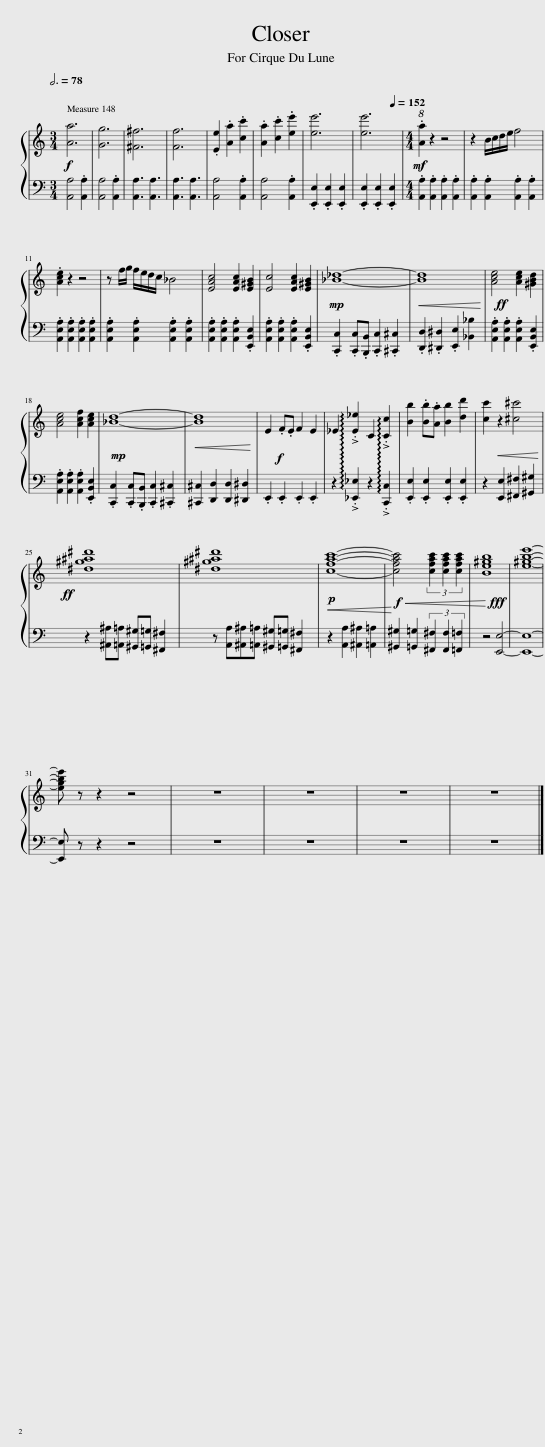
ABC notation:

X:1
%%score { 1 | 2 }
L:1/8
Q:3/4=78
M:3/4
I:linebreak $
K:C
V:1 treble
V:2 bass
V:1
!f! [Aa]6 | [Gg]6 | [^F^f]6 | [Ff]6 | .[Ee]2 .[Aa]2 .[cc']2 | %5
 .[Aa]2 .[cc']2 .[ee']2 | [ee']6 | [ee']6 |[M:4/4][Q:1/4=152]!mf!!8va(! .[aa']2 z2 z4!8va)! | z2 B/c/d/e/ f4 |$ %10
 .[Ace]2 z2 z4 | z f/g/ f/e/d/c/ _B4 | [EAc]4 [EAc]2 [E^GB]2 | [Ec]4 [EAc]2 [E^GB]2 |!mp! [_B_d]8- | %15
!<(! [Bd]8!<)! |!ff! [Ace]4 [Ace]2 [^GBd]2 |$ [Ace]4 [Acf]2 [Ace]2 | [_Bd]8- |!<(! [Bd]8!<)! | %20
 E2 .F.E F2 E2 | _E2 !arpeggio!.[E_e]2 C2 !arpeggio!.[Cc]2 | [Bb]2 .[Bb].[Aa] [Bb]2 [dd']2 | [cc']2 z2 [^c^c']4 |$!ff! [^d^g^a^d']8 | %25
 [^d^g^a^d']8 |!p! [cfac']8- | [cfac']4 (3[cfac']2 [cfac']2 [cfac']2 | [Be^gb]8 | [e^gbe']8- |$ %30
 [egbe'] z z2 z4 | z8 | z8 | z8 | z8 |] %35
V:2
 [A,,A,]4 .[A,,A,]2 | [A,,A,]4 .[A,,A,]2 | [A,,A,]3 [A,,A,]3 | [A,,A,]3 [A,,A,]3 | [A,,A,]4 .[A,,A,]2 | %5
 [A,,A,]4 .[A,,A,]2 | .[E,,E,]2 .[E,,E,]2 .[E,,E,]2 | .[E,,E,]2 .[E,,E,]2 .[E,,E,]2 |[M:4/4] .[A,,A,]2 .[A,,A,]2 .[A,,A,]2 .[A,,A,]2 | .[A,,A,]2 .[A,,A,]2 .[A,,A,]2 .[A,,A,]2 |$ %10
 .[A,,E,A,]2 .[A,,E,A,]2 .[A,,E,A,]2 .[A,,E,A,]2 | .[A,,E,A,]2 .[A,,E,A,]2 .[A,,E,A,]2 .[A,,E,A,]2 | .[A,,E,A,]2 .[A,,E,A,]2 .[A,,E,A,]2 .[E,,B,,E,]2 | .[A,,E,A,]2 .[A,,E,A,]2 .[A,,E,A,]2 .[E,,B,,E,]2 | .[C,,C,]2 .[C,,C,].[B,,,B,,] .[C,,C,]2 .[^C,,^C,]2 | %15
 .[D,,D,]2 .[^D,,^D,]2 .[E,,E,]2 [_B,,_B,]2 | .[A,,E,A,]2 .[A,,E,A,]2 .[A,,E,A,]2 .[E,,B,,E,]2 |$ .[A,,E,A,]2 .[A,,E,A,]2 .[A,,E,A,]2 .[E,,B,,E,]2 |!mp! .[C,,C,]2 .[C,,C,].[B,,,B,,] .[C,,C,]2 .[^C,,^C,]2 | [^C,,^C,]2 [D,,D,]2 [D,,D,]2 [^D,,^D,]2 | %20
!f! .E,,2 .E,,2 .E,,2 .E,,2 | z2 .[_E,,_E,]2 z2 .[C,,C,]2 | .[E,,E,]2 .[E,,E,]2 .[E,,E,]2 .[E,,E,]2 | z2!<(! [E,,E,]2 [^F,,^F,]2 [^G,,^G,]2!<)! |$ z2 [^A,,^A,][=A,,=A,] [^G,,^G,][=G,,=G,] [^F,,^F,]2 | %25
 z [A,,A,][^A,,^A,][=A,,=A,] [^G,,^G,][=G,,=G,] [^F,,^F,]2 |!<(! z2 [A,,A,]2 [^A,,^A,]2 [=A,,=A,]2!<)! |!f!!<(! [^G,,^G,]2 [=G,,=G,]2 (3[^F,,^F,]2 [F,,F,]2 [=F,,=F,]2!<)! |!fff! z4 [E,,E,]4- | [E,,E,]8- |$ %30
 [E,,E,] z z2 z4 | z8 | z8 | z8 | z8 |] %35
